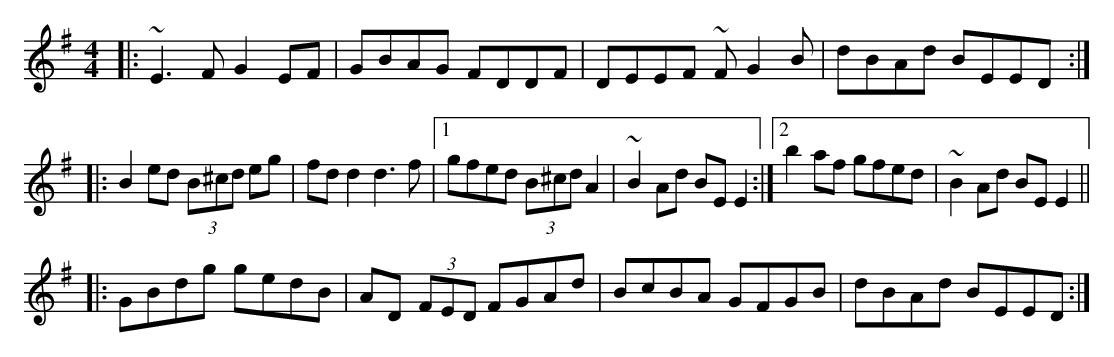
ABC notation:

X:1
M:4/4
K:Emin
|:~E3F G2EF|GBAG FDDF|DEEF ~FG2B| dBAd BEED:|
|:B2ed (3B^cd eg|fdd2 d3f|1 gfed (3B^cdA2|~B2Ad BEE2:|2 b2af gfed|~B2Ad BEE2||
|:GBdg gedB|AD (3FED FGAd|BcBA GFGB| dBAd BEED:|
